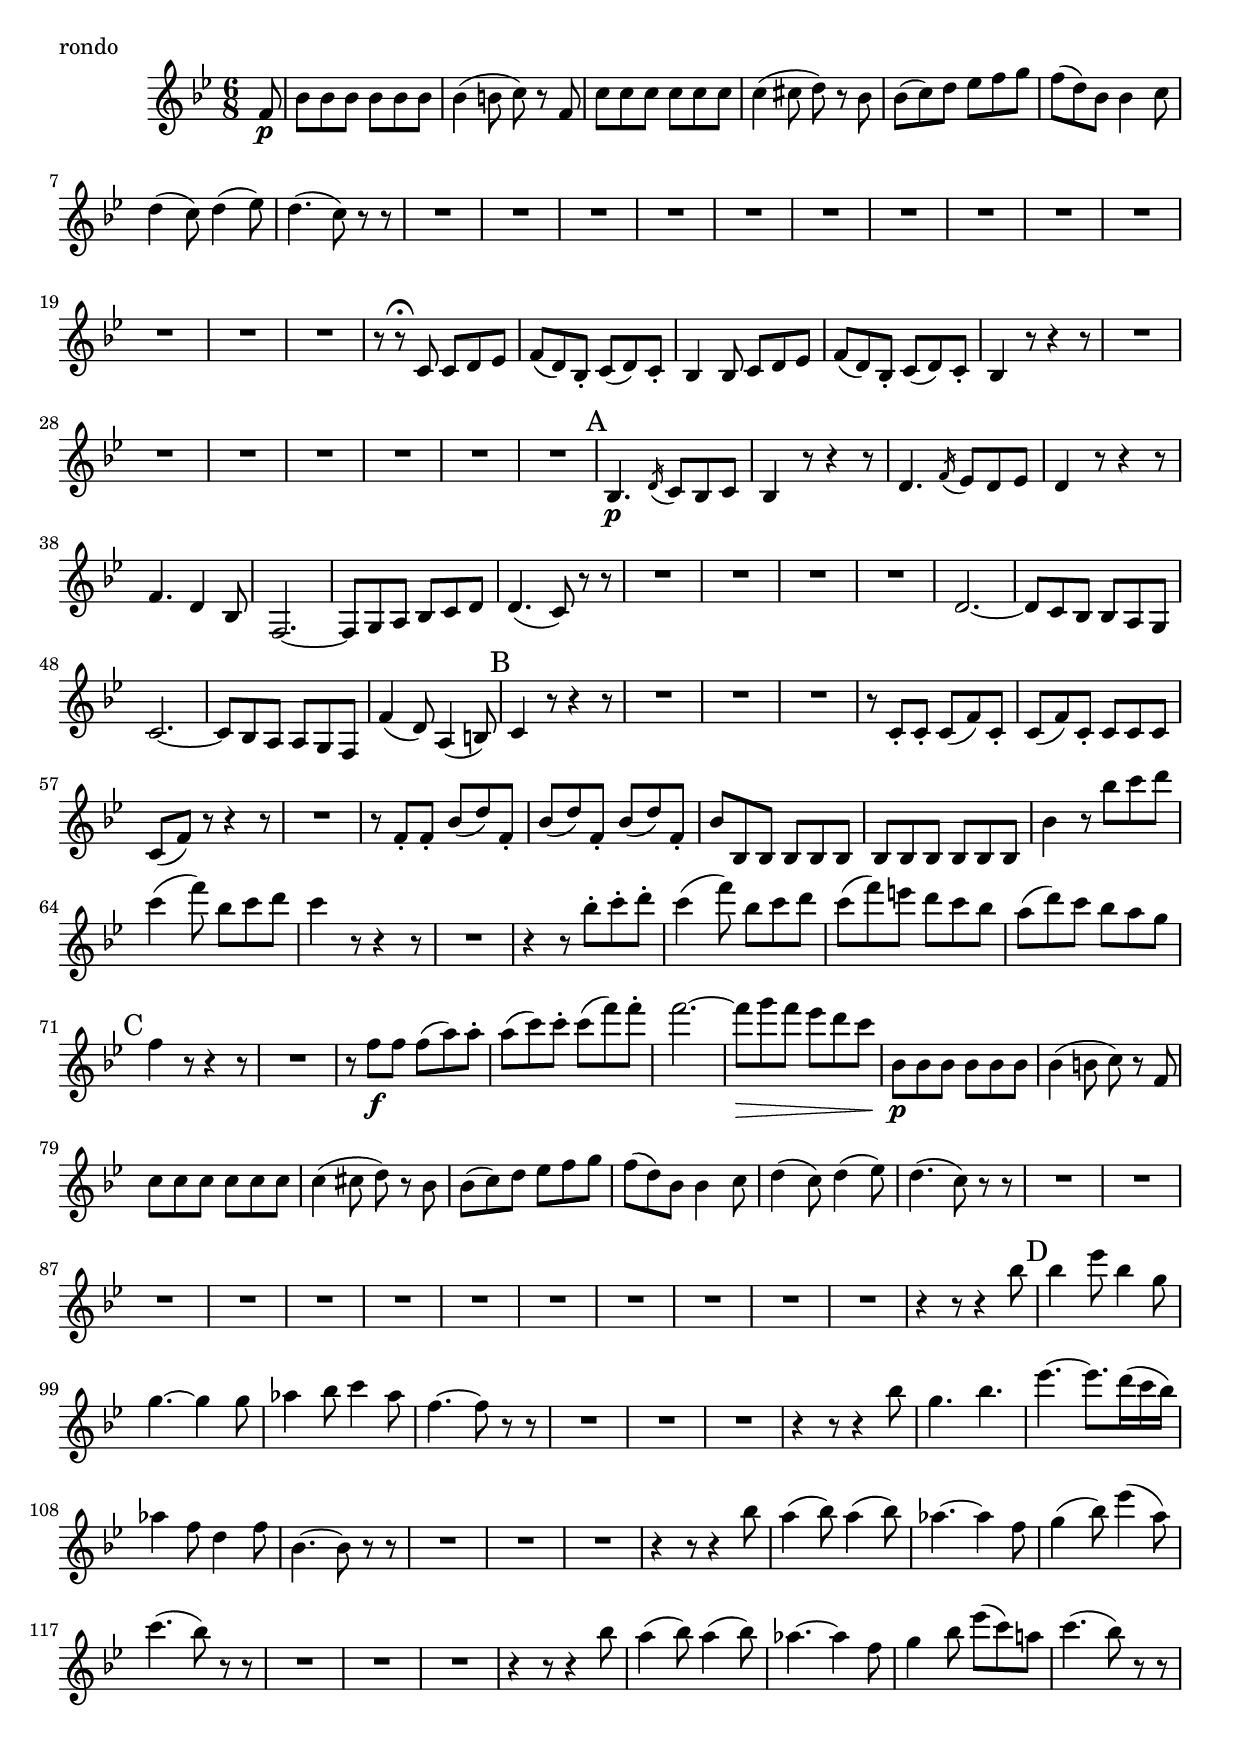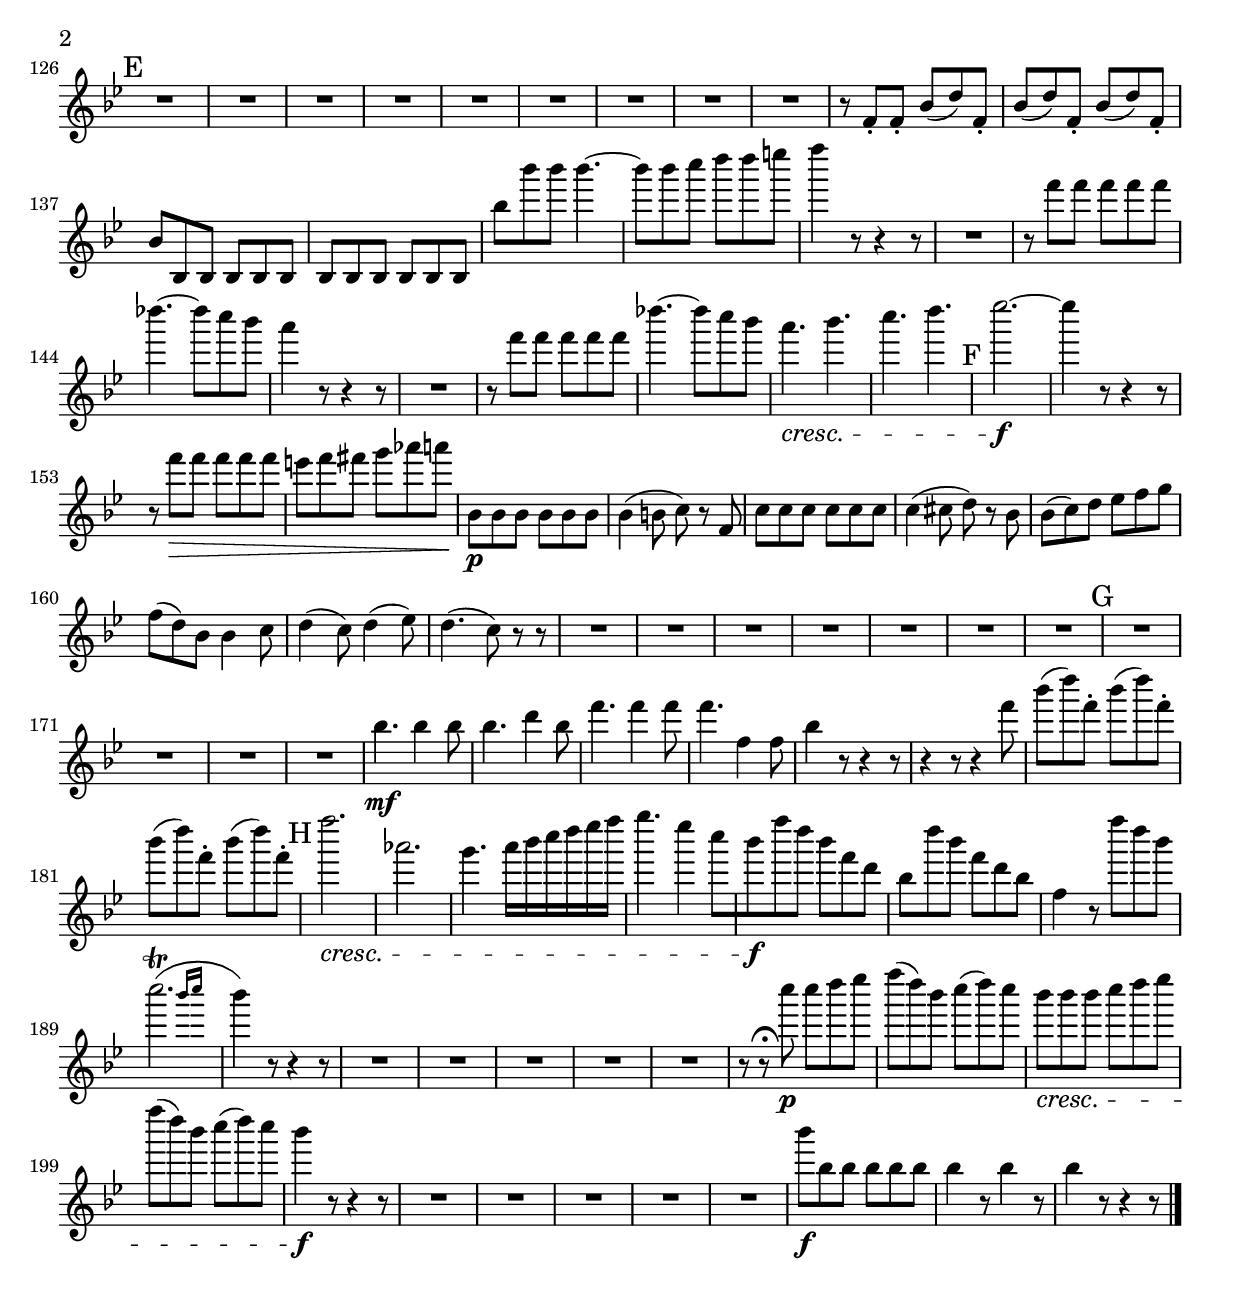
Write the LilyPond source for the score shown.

#(ly:set-option 'old-relative)
\version "2.1.28"

% \include "mozart-hrn3-defs.ly"

rondotheme = \notes \relative c' {
	 c'8[ c c]  c[ c c]
	c4( cis8  d) r g,
	 d'8[ d d]  d[ d d]
	d4( dis8  e) r c |
	 c[( d) e]  f[ g a]
	 g[ ( e) c] c4 d8
	e4( d8) e4( f8)
	e4.( d8) r r |
}

lipbreaker = \notes \relative c'
{
 	r8  g'[-. g-.]  c[( e) g,-.]
	 c[( e) g,-.]  c[( e) g,-.]
	 c[ c, c]  c[ c c]
	 c[ c c]  c[ c c]
}

rightsixteenth = { \set stemLeftBeamCount =  1
  \set stemRightBeamCount =  2 }
leftsixteenth = { \set stemLeftBeamCount =  2
  \set stemRightBeamCount =  1 }
bothsixteenth = { \set stemLeftBeamCount =  2
  \set stemRightBeamCount =  2 }

rondo = \notes 	\relative c'
{
	\partial 8
	\time 6/8
	\key c \major
	
	g'8\p |
	
	\rondotheme
	
	R2.*13 |
	r8 r^\fermata d  d[ e f]
	 g[ ( e) c-.]  d[( e) d-.]
	c4 c8  d[ e f]
	 g[( e) c-.]  d[( e) d-.]
	c4 r8 r4 r8 |
	R2.*7
	\mark  "A"
	c4.\p \grace {
  \override Stem   #'stroke-style = #"grace"
   e16( 
  \revert Stem #'stroke-style }
  d8[) c d]
	c4 r8 r4 r8
	e4. \grace {
  \override Stem   #'stroke-style = #"grace"
   g16( 
  \revert Stem #'stroke-style }
  f8[) e f]
	e4 r8 r4 r8
	g4. e4 c8
	g2.~
	 g8[ a b]  c[ d e ]
	e4.( d8) r r
	R2.*4
	e2.~ |
	 e8[ d c]  c[ b a]
	d2.~
	 d8[ c b]  b[ a g]
	g'4( e8) b4( cis8)
	\mark "B"
	d4 r8 r4 r8
	R2.*3 |
	r8  d[-. d-.]  d[( g) d-.]
	 d[( g) d-.]  d[ d d]
	 d[( g)] r r4 r8
	R2.*1
	\lipbreaker
	c4 r8  c'[ d e]
	d4( g8)  c,[ d e]
	d4 r8 r4 r8
	R2. |
	r4 r8  c[-. d-. e-.]
	d4( g8)  c,[ d e]
	 d[( g) fis]  e[ d c]
	 b[ ( e) d]  c[ b a]
	\mark "C"
	g4 r8 r4 r8
	R2. |
	%
	r8  g[\f g]  g[(  b) b-.]
	 b[( d) d-.]  d[( g) g-.]
	g2.~
	 g8[ \> a g]  f[ e d]
	<< \rondotheme
	  { s8\!\p } >>
	  
	R2.*12
	r4 r8 r4 c8
	\mark "D"
	c4 f8 c4 a8
	a4.~a4 a8
	bes4 c8 d4 bes8
	g4. ~ g8 r r
	R2.*3
	r4 r8 r4 c8
	a4. c
	f ~  f8.[ \rightsixteenth e16(  \bothsixteenth d  c)]
	bes4 g8 e4 g8
	c,4. ~ c8 r r
	R2.*3| 
	r4 r8 r4 c'8
	b4( c8) b4( c8)
	bes4. ~ bes4 g8
	a4 ( c8) f4 ( b,8)
	d4. ( c8) r r
	R2.*3| 
	r4 r8 r4 c8
	b4( c8) b4( c8)
	bes4. ~ bes4 g8
	a4 c8  f[ ( d) b!]
	d4. ( c8) r r
	\mark "E"
	R2.*9  |
	\lipbreaker 
	c8[ c' c] c4.~
	c8[ c d]  e[ e fis] 
	g4 r8 r4 r8
	R2.
	r8  g,[ g]  g[ g g] |
	es'4. ~  es8[ d c]
	b4 r8 r4 r8
	R2. |
	r8  g[ g]  g[ g g]
	es'4. ~  es8[ d c]
	\cresc b4.  c4. d4. e4.
	\mark "F"
	\endcresc
	
	f2.\f ~ |
	f4 r8 r4 r8
	r8  g,[\> g]  g[ g g]
	
	% Edition breitkopf says a-flat (silly!)
	 fis[  g gis] 
		  a[ bes b]\!

	%% EB does the slur in the Rondo differently from the 1st adn 2nd time.
	%% why. Should check with MS.
	<< \rondotheme
	  { s8\p } >>
	R2.*7
	\mark "G"
	R2.*4
	c,4.\mf c4 c8
	c4. e4 c8
	g'4. g4 g8
	g4. g,4 g8
	c4 r8 r4 r8
	r4 r8 r4 g'8
	 c[ ( e) g,-.] 	 c[ ( e) g,-.]
	 c[ ( e) g,-.] 	 c[ ( e) g,-.]
	\mark "H"
	\cresc g'2.  bes,2.
	a4.  b16[ c d e f g]
	a4. f4 d8
	[\endcresc c8\f g' e]  c[ g e]
	 c[ e' c]   g[ e c]
	g4 r8  g''8[ e c]

	
	<< d2.(\trill
	  { s2 	\grace {
  \override Stem   #'stroke-style = #"grace"
     c16[ d] 
  \revert Stem #'stroke-style }
 } >>
	
	
	 c4) r8 r4 r8
	R2.*5
	r8 r8^\fermata d8\p  d[ e f]
	 g[ ( e) c]  d[( e) d]
	\cresc  c[  c c]  d[ e f]
	 g[( e) c]  d[( e) d]
	\endcresc c4\f  r8 r4 r8
	R2.*5
	 c8[\f c, c]  c[ c c]
	c4 r8 c4 r8

        %This is technically incorrect, since we started with an 8th
	% upstep, but both eulenburg and EB do this as well.
	c4 r8 r4 r8 \bar "|."		
}

\score
{
    \notes { \transpose c' bes	\rondo }
	\header { piece = "rondo" opus = "" }
	\midi{ \tempo 4 = 100 }
	\paper { }
}

